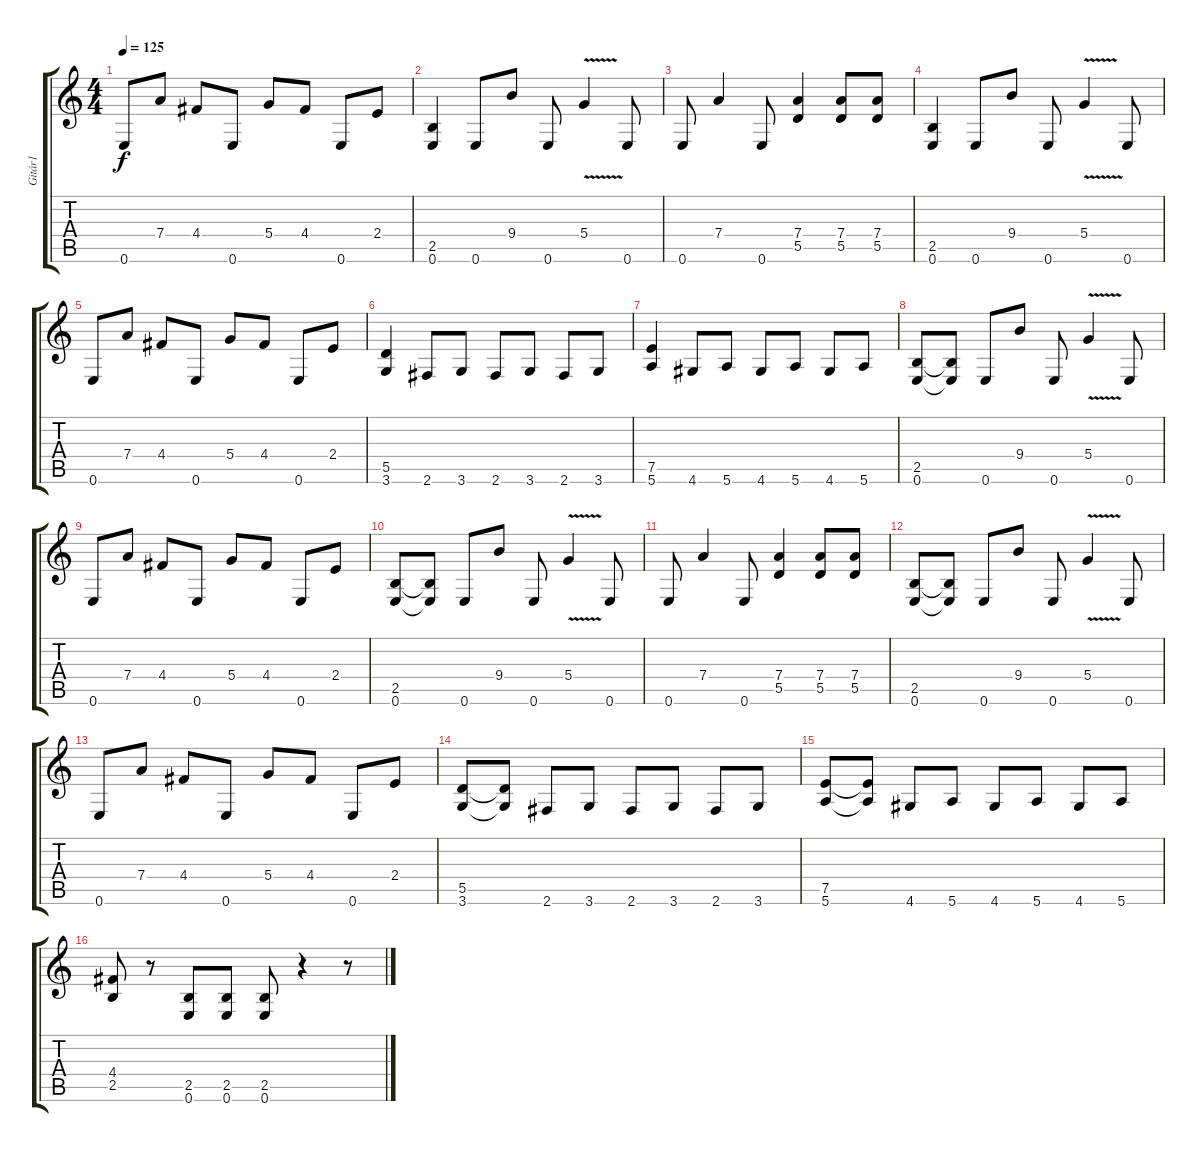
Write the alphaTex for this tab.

\track ("Gitár1" "Gitár1") {instrument distortionguitar}
\staff {score tabs}
\tuning (E4 B3 G3 D3 A2 E2) {hide}
\ts (4 4)
\tempo 125
\clef g2
\ks c
0.6.8{dy f} 7.4.8 4.4.8 0.6.8 5.4.8 4.4.8 0.6.8 2.4.8 |
(2.5 0.6).4 0.6.8 9.4.8 0.6.8 5.4{v}.4 0.6.8 |
0.6.8 7.4.4 0.6.8 (7.4 5.5).4 (7.4 5.5).8 (7.4 5.5).8 |
(2.5 0.6).4 0.6.8 9.4.8 0.6.8 5.4{v}.4 0.6.8 |
0.6.8 7.4.8 4.4.8 0.6.8 5.4.8 4.4.8 0.6.8 2.4.8 |
(5.5 3.6).4 2.6.8 3.6.8 2.6.8 3.6.8 2.6.8 3.6.8 |
(7.5 5.6).4 4.6.8 5.6.8 4.6.8 5.6.8 4.6.8 5.6.8 |
(2.5 0.6).8 (2.5{t} 0.6{t}).8 0.6.8 9.4.8 0.6.8 5.4{v}.4 0.6.8 |
0.6.8 7.4.8 4.4.8 0.6.8 5.4.8 4.4.8 0.6.8 2.4.8 |
(2.5 0.6).8 (2.5{t} 0.6{t}).8 0.6.8 9.4.8 0.6.8 5.4{v}.4 0.6.8 |
0.6.8 7.4.4 0.6.8 (7.4 5.5).4 (7.4 5.5).8 (7.4 5.5).8 |
(2.5 0.6).8 (2.5{t} 0.6{t}).8 0.6.8 9.4.8 0.6.8 5.4{v}.4 0.6.8 |
0.6.8 7.4.8 4.4.8 0.6.8 5.4.8 4.4.8 0.6.8 2.4.8 |
(5.5 3.6).8 (5.5{t} 3.6{t}).8 2.6.8 3.6.8 2.6.8 3.6.8 2.6.8 3.6.8 |
(7.5 5.6).8 (7.5{t} 5.6{t}).8 4.6.8 5.6.8 4.6.8 5.6.8 4.6.8 5.6.8 |
(4.4 2.5).8 r.8 (2.5 0.6).8 (2.5 0.6).8 (2.5 0.6).8 r.4 r.8
